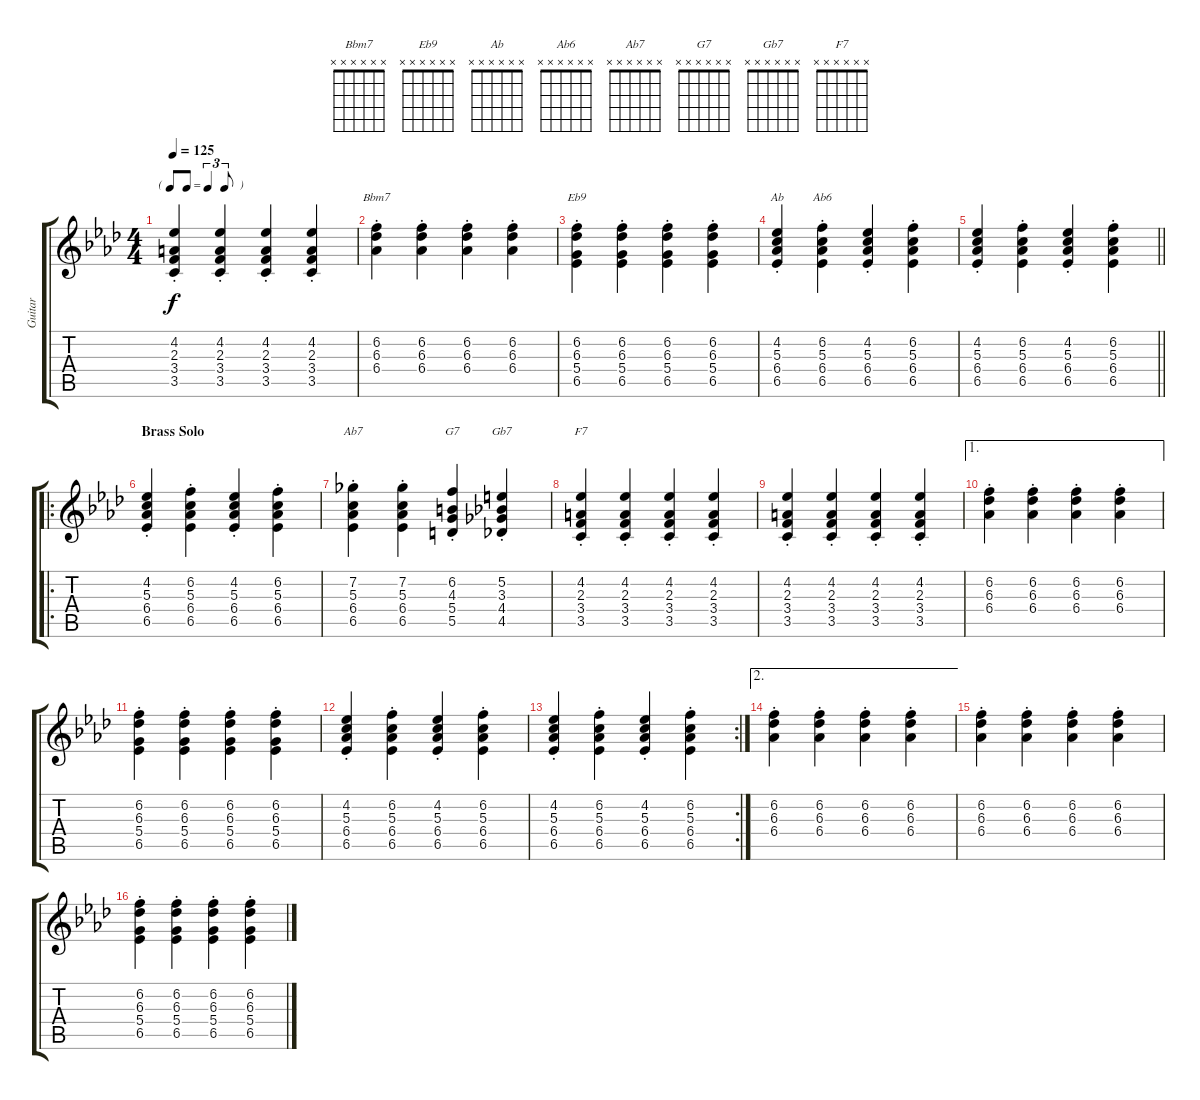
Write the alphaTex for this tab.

\track ("Guitar" "Guitar") {instrument electricguitarjazz}
\staff {score tabs}
\tuning (E4 B3 G3 D3 A2 E2) {hide}
\chord ("Bbm7" x x x x x x)
\chord ("Eb9" x x x x x x)
\chord ("Ab" x x x x x x)
\chord ("Ab6" x x x x x x)
\chord ("Ab7" x x x x x x)
\chord ("G7" x x x x x x)
\chord ("Gb7" x x x x x x)
\chord ("F7" x x x x x x)
\ts (4 4)
\tf triplet8th
\tempo 125
\clef g2
\ks ab
(4.2{st} 2.3{st} 3.4{st} 3.5{st}).4{dy f} (4.2{st} 2.3{st} 3.4{st} 3.5{st}).4 (4.2{st} 2.3{st} 3.4{st} 3.5{st}).4 (4.2{st} 2.3{st} 3.4{st} 3.5{st}).4 |
(6.2{st} 6.3{st} 6.4{st}).4{ch "Bbm7"} (6.2{st} 6.3{st} 6.4{st}).4 (6.2{st} 6.3{st} 6.4{st}).4 (6.2{st} 6.3{st} 6.4{st}).4 |
(6.2{st} 6.3{st} 5.4{st} 6.5{st}).4{ch "Eb9"} (6.2{st} 6.3{st} 5.4{st} 6.5{st}).4 (6.2{st} 6.3{st} 5.4{st} 6.5{st}).4 (6.2{st} 6.3{st} 5.4{st} 6.5{st}).4 |
(4.2{st} 5.3{st} 6.4{st} 6.5{st}).4{ch "Ab"} (6.2{st} 5.3{st} 6.4{st} 6.5{st}).4{ch "Ab6"} (4.2{st} 5.3{st} 6.4{st} 6.5{st}).4 (6.2{st} 5.3{st} 6.4{st} 6.5{st}).4 |
\barLineRight lightlight
(4.2{st} 5.3{st} 6.4{st} 6.5{st}).4 (6.2{st} 5.3{st} 6.4{st} 6.5{st}).4 (4.2{st} 5.3{st} 6.4{st} 6.5{st}).4 (6.2{st} 5.3{st} 6.4{st} 6.5{st}).4 |
\ro
\section ("" "Brass Solo")
(4.2{st} 5.3{st} 6.4{st} 6.5{st}).4 (6.2{st} 5.3{st} 6.4{st} 6.5{st}).4 (4.2{st} 5.3{st} 6.4{st} 6.5{st}).4 (6.2{st} 5.3{st} 6.4{st} 6.5{st}).4 |
(7.2{st} 5.3{st} 6.4{st} 6.5{st}).4{ch "Ab7"} (7.2{st} 5.3{st} 6.4{st} 6.5{st}).4 (6.2{st} 4.3{st} 5.4{st} 5.5{st}).4{ch "G7"} (5.2{st} 3.3{st} 4.4{st} 4.5{st}).4{ch "Gb7"} |
(4.2{st} 2.3{st} 3.4{st} 3.5{st}).4{ch "F7"} (4.2{st} 2.3{st} 3.4{st} 3.5{st}).4 (4.2{st} 2.3{st} 3.4{st} 3.5{st}).4 (4.2{st} 2.3{st} 3.4{st} 3.5{st}).4 |
(4.2{st} 2.3{st} 3.4{st} 3.5{st}).4 (4.2{st} 2.3{st} 3.4{st} 3.5{st}).4 (4.2{st} 2.3{st} 3.4{st} 3.5{st}).4 (4.2{st} 2.3{st} 3.4{st} 3.5{st}).4 |
\ae 1
(6.2{st} 6.3{st} 6.4{st}).4 (6.2{st} 6.3{st} 6.4{st}).4 (6.2{st} 6.3{st} 6.4{st}).4 (6.2{st} 6.3{st} 6.4{st}).4 |
(6.2{st} 6.3{st} 5.4{st} 6.5{st}).4 (6.2{st} 6.3{st} 5.4{st} 6.5{st}).4 (6.2{st} 6.3{st} 5.4{st} 6.5{st}).4 (6.2{st} 6.3{st} 5.4{st} 6.5{st}).4 |
(4.2{st} 5.3{st} 6.4{st} 6.5{st}).4 (6.2{st} 5.3{st} 6.4{st} 6.5{st}).4 (4.2{st} 5.3{st} 6.4{st} 6.5{st}).4 (6.2{st} 5.3{st} 6.4{st} 6.5{st}).4 |
\rc 2
(4.2{st} 5.3{st} 6.4{st} 6.5{st}).4 (6.2{st} 5.3{st} 6.4{st} 6.5{st}).4 (4.2{st} 5.3{st} 6.4{st} 6.5{st}).4 (6.2{st} 5.3{st} 6.4{st} 6.5{st}).4 |
\ae 2
(6.2{st} 6.3{st} 6.4{st}).4 (6.2{st} 6.3{st} 6.4{st}).4 (6.2{st} 6.3{st} 6.4{st}).4 (6.2{st} 6.3{st} 6.4{st}).4 |
(6.2{st} 6.3{st} 6.4{st}).4 (6.2{st} 6.3{st} 6.4{st}).4 (6.2{st} 6.3{st} 6.4{st}).4 (6.2{st} 6.3{st} 6.4{st}).4 |
(6.2{st} 6.3{st} 5.4{st} 6.5{st}).4 (6.2{st} 6.3{st} 5.4{st} 6.5{st}).4 (6.2{st} 6.3{st} 5.4{st} 6.5{st}).4 (6.2{st} 6.3{st} 5.4{st} 6.5{st}).4
